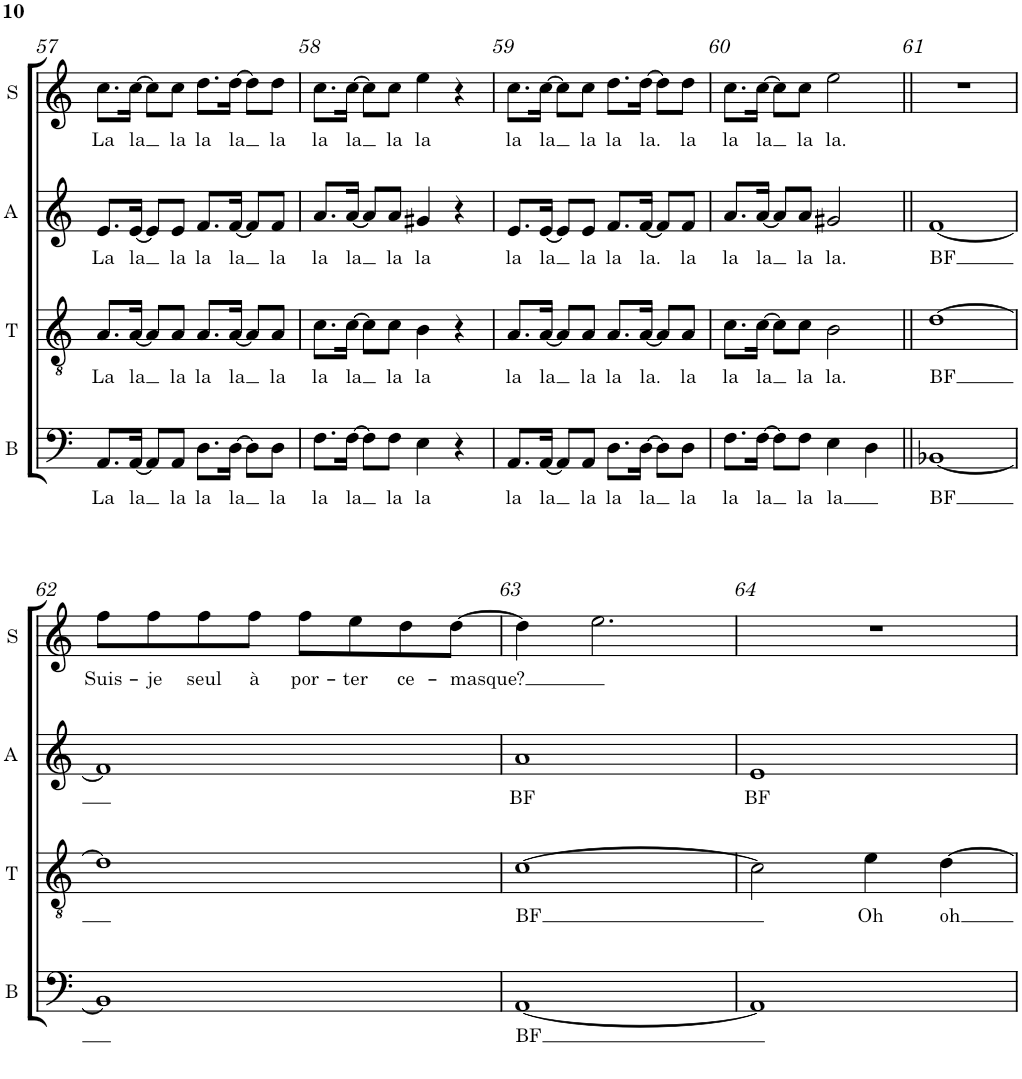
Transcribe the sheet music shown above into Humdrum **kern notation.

**kern	**text	**kern	**text	**kern	**text	**kern	**text
*part4	*part4	*part3	*part3	*part2	*part2	*part1	*part1
*staff4	*staff4	*staff3	*staff3	*staff2	*staff2	*staff1	*staff1
*I"Basse	*	*I"Ténor	*	*I"Alto	*	*I"Soprano	*
*I'B	*	*I'T	*	*I'A	*	*I'S	*
!!LO:PB:g=z
*clefF4	*	*clefGv2	*	*clefG2	*	*clefG2	*
*	*	*Trd1c2	*	*Trd4c7	*	*	*
*k[]	*	*k[]	*	*k[]	*	*k[]	*
*M4/4	*	*M4/4	*	*M4/4	*	*M4/4	*
*met(c)	*	*met(c)	*	*met(c)	*	*met(c)	*
=57	=57	=57	=57	=57	=57	=57	=57
!	!LO:LY:b	!	!LO:LY:b	!	!LO:LY:b	!	!LO:LY:b
8.AA/L	La	8.A/L	La	8.e/L	La	8.cc\L	La
!	!LO:LY:b	!	!LO:LY:b	!	!LO:LY:b	!	!LO:LY:b
[16AA/Jk	la	[16A/Jk	la	[16e/Jk	la	[16cc\Jk	la
8AA/L]	.	8A/L]	.	8e/L]	.	8cc\L]	.
!	!LO:LY:b	!	!LO:LY:b	!	!LO:LY:b	!	!LO:LY:b
8AA/J	la	8A/J	la	8e/J	la	8cc\J	la
!	!LO:LY:b	!	!LO:LY:b	!	!LO:LY:b	!	!LO:LY:b
8.D\L	la	8.A/L	la	8.f/L	la	8.dd\L	la
!	!LO:LY:b	!	!LO:LY:b	!	!LO:LY:b	!	!LO:LY:b
[16D\Jk	la	[16A/Jk	la	[16f/Jk	la	[16dd\Jk	la
8D\L]	.	8A/L]	.	8f/L]	.	8dd\L]	.
!	!LO:LY:b	!	!LO:LY:b	!	!LO:LY:b	!	!LO:LY:b
8D\J	la	8A/J	la	8f/J	la	8dd\J	la
=58	=58	=58	=58	=58	=58	=58	=58
!	!LO:LY:b	!	!LO:LY:b	!	!LO:LY:b	!	!LO:LY:b
8.F\L	la	8.c\L	la	8.a/L	la	8.cc\L	la
!	!LO:LY:b	!	!LO:LY:b	!	!LO:LY:b	!	!LO:LY:b
[16F\Jk	la	[16c\Jk	la	[16a/Jk	la	[16cc\Jk	la
8F\L]	.	8c\L]	.	8a/L]	.	8cc\L]	.
!	!LO:LY:b	!	!LO:LY:b	!	!LO:LY:b	!	!LO:LY:b
8F\J	la	8c\J	la	8a/J	la	8cc\J	la
!	!LO:LY:b	!	!LO:LY:b	!	!LO:LY:b	!	!LO:LY:b
4E\	la	4B\	la	4g#X/	la	4ee\	la
4r	.	4r	.	4r	.	4r	.
=59	=59	=59	=59	=59	=59	=59	=59
!	!LO:LY:b	!	!LO:LY:b	!	!LO:LY:b	!	!LO:LY:b
8.AA/L	la	8.A/L	la	8.e/L	la	8.cc\L	la
!	!LO:LY:b	!	!LO:LY:b	!	!LO:LY:b	!	!LO:LY:b
[16AA/Jk	la	[16A/Jk	la	[16e/Jk	la	[16cc\Jk	la
8AA/L]	.	8A/L]	.	8e/L]	.	8cc\L]	.
!	!LO:LY:b	!	!LO:LY:b	!	!LO:LY:b	!	!LO:LY:b
8AA/J	la	8A/J	la	8e/J	la	8cc\J	la
!	!LO:LY:b	!	!LO:LY:b	!	!LO:LY:b	!	!LO:LY:b
8.D\L	la	8.A/L	la	8.f/L	la	8.dd\L	la
!	!LO:LY:b	!	!LO:LY:b	!	!LO:LY:b	!	!LO:LY:b
[16D\Jk	la	[16A/Jk	la.	[16f/Jk	la.	[16dd\Jk	la.
8D\L]	.	8A/L]	.	8f/L]	.	8dd\L]	.
!	!LO:LY:b	!	!LO:LY:b	!	!LO:LY:b	!	!LO:LY:b
8D\J	la	8A/J	la	8f/J	la	8dd\J	la
=60	=60	=60	=60	=60	=60	=60	=60
!	!LO:LY:b	!	!LO:LY:b	!	!LO:LY:b	!	!LO:LY:b
8.F\L	la	8.c\L	la	8.a/L	la	8.cc\L	la
!	!LO:LY:b	!	!LO:LY:b	!	!LO:LY:b	!	!LO:LY:b
[16F\Jk	la	[16c\Jk	la	[16a/Jk	la	[16cc\Jk	la
8F\L]	.	8c\L]	.	8a/L]	.	8cc\L]	.
!	!LO:LY:b	!	!LO:LY:b	!	!LO:LY:b	!	!LO:LY:b
8F\J	la	8c\J	la	8a/J	la	8cc\J	la
!	!LO:LY:b	!	!LO:LY:b	!	!LO:LY:b	!	!LO:LY:b
4E\	la	2B\	la.	2g#X/	la.	2ee\	la.
4D\	.	.	.	.	.	.	.
=61||	=61||	=61||	=61||	=61||	=61||	=61||	=61||
!	!LO:LY:b	!	!LO:LY:b	!	!LO:LY:b	!	!
[1BB-X	BF	[1d	BF	[1f	BF	1r	.
!!LO:LB:g=z
=62	=62	=62	=62	=62	=62	=62	=62
!	!	!	!	!	!	!	!LO:LY:b
1BB-]	.	1d]	.	1f]	.	8ff\L	Suis-
!	!	!	!	!	!	!	!LO:LY:b
.	.	.	.	.	.	8ff\	-je
!	!	!	!	!	!	!	!LO:LY:b
.	.	.	.	.	.	8ff\	seul
!	!	!	!	!	!	!	!LO:LY:b
.	.	.	.	.	.	8ff\J	à
!	!	!	!	!	!	!	!LO:LY:b
.	.	.	.	.	.	8ff\L	por-
!	!	!	!	!	!	!	!LO:LY:b
.	.	.	.	.	.	8ee\	-ter
!	!	!	!	!	!	!	!LO:LY:b
.	.	.	.	.	.	8dd\	ce-
!	!	!	!	!	!	!	!LO:LY:b
.	.	.	.	.	.	[8dd\J	-masque?
=63	=63	=63	=63	=63	=63	=63	=63
!	!LO:LY:b	!	!LO:LY:b	!	!LO:LY:b	!	!
[1AA	BF	[1c	BF	1a	BF	4dd\]	.
.	.	.	.	.	.	2.ee\	.
=64	=64	=64	=64	=64	=64	=64	=64
!	!	!	!	!	!LO:LY:b	!	!
1AA]	.	2c\]	.	1e	BF	1r	.
!	!	!	!LO:LY:b	!	!	!	!
.	.	4e\	Oh	.	.	.	.
!	!	!	!LO:LY:b	!	!	!	!
.	.	[4d\	oh	.	.	.	.
=	=	=	=	=	=	=	=
*-	*-	*-	*-	*-	*-	*-	*-
